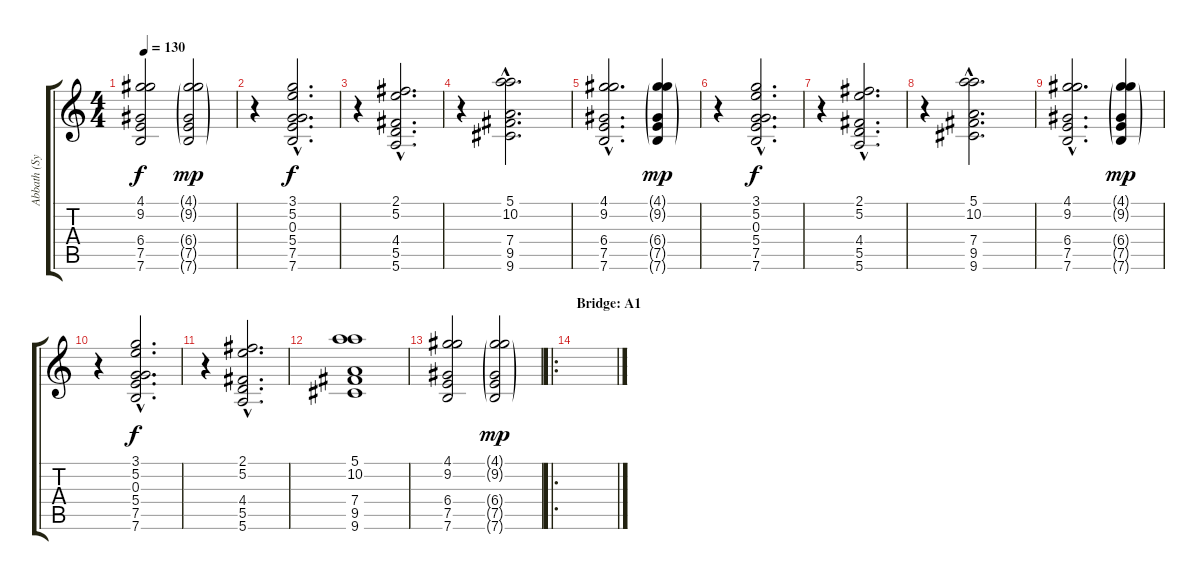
\track ("Abbath (Synthetizers\\Guitar effects)" "Abbath (Sy") {instrument distortionguitar}
\staff {score tabs}
\tuning (E4 B3 G3 D3 A2 E2) {hide}
\ts (4 4)
\tempo 130
\clef g2
\ks c
(4.1 9.2 6.4 7.5 7.6).2{dy f} (4.1{g} 9.2{g} 6.4{g} 7.5{g} 7.6{g}).2{dy mp} |
r.4 (3.1{hac} 5.2{hac} 0.3{hac} 5.4{hac} 7.5{hac} 7.6{hac}).2{d dy f volume 9 instrument choiraahs} |
r.4 (2.1{hac} 5.2{hac} 4.4{hac} 5.5{hac} 5.6{hac}).2{d} |
r.4 (5.1{hac} 10.2{hac} 7.4{hac} 9.5{hac} 9.6{hac}).2{d} |
(4.1{hac} 9.2{hac} 6.4{hac} 7.5{hac} 7.6{hac}).2{d} (4.1{g} 9.2{g} 6.4{g} 7.5{g} 7.6{g}).4{dy mp} |
r.4 (3.1{hac} 5.2{hac} 0.3{hac} 5.4{hac} 7.5{hac} 7.6{hac}).2{d dy f volume 9 instrument choiraahs} |
r.4 (2.1{hac} 5.2{hac} 4.4{hac} 5.5{hac} 5.6{hac}).2{d} |
r.4 (5.1{hac} 10.2{hac} 7.4{hac} 9.5{hac} 9.6{hac}).2{d} |
(4.1{hac} 9.2{hac} 6.4{hac} 7.5{hac} 7.6{hac}).2{d} (4.1{g} 9.2{g} 6.4{g} 7.5{g} 7.6{g}).4{dy mp} |
r.4 (3.1{hac} 5.2{hac} 0.3{hac} 5.4{hac} 7.5{hac} 7.6{hac}).2{d dy f volume 9 instrument choiraahs} |
r.4 (2.1{hac} 5.2{hac} 4.4{hac} 5.5{hac} 5.6{hac}).2{d} |
(5.1 10.2 7.4 9.5 9.6).1 |
(4.1 9.2 6.4 7.5 7.6).2 (4.1{g} 9.2{g} 6.4{g} 7.5{g} 7.6{g}).2{dy mp} |
\ro
\section ("" "Bridge: A1")
